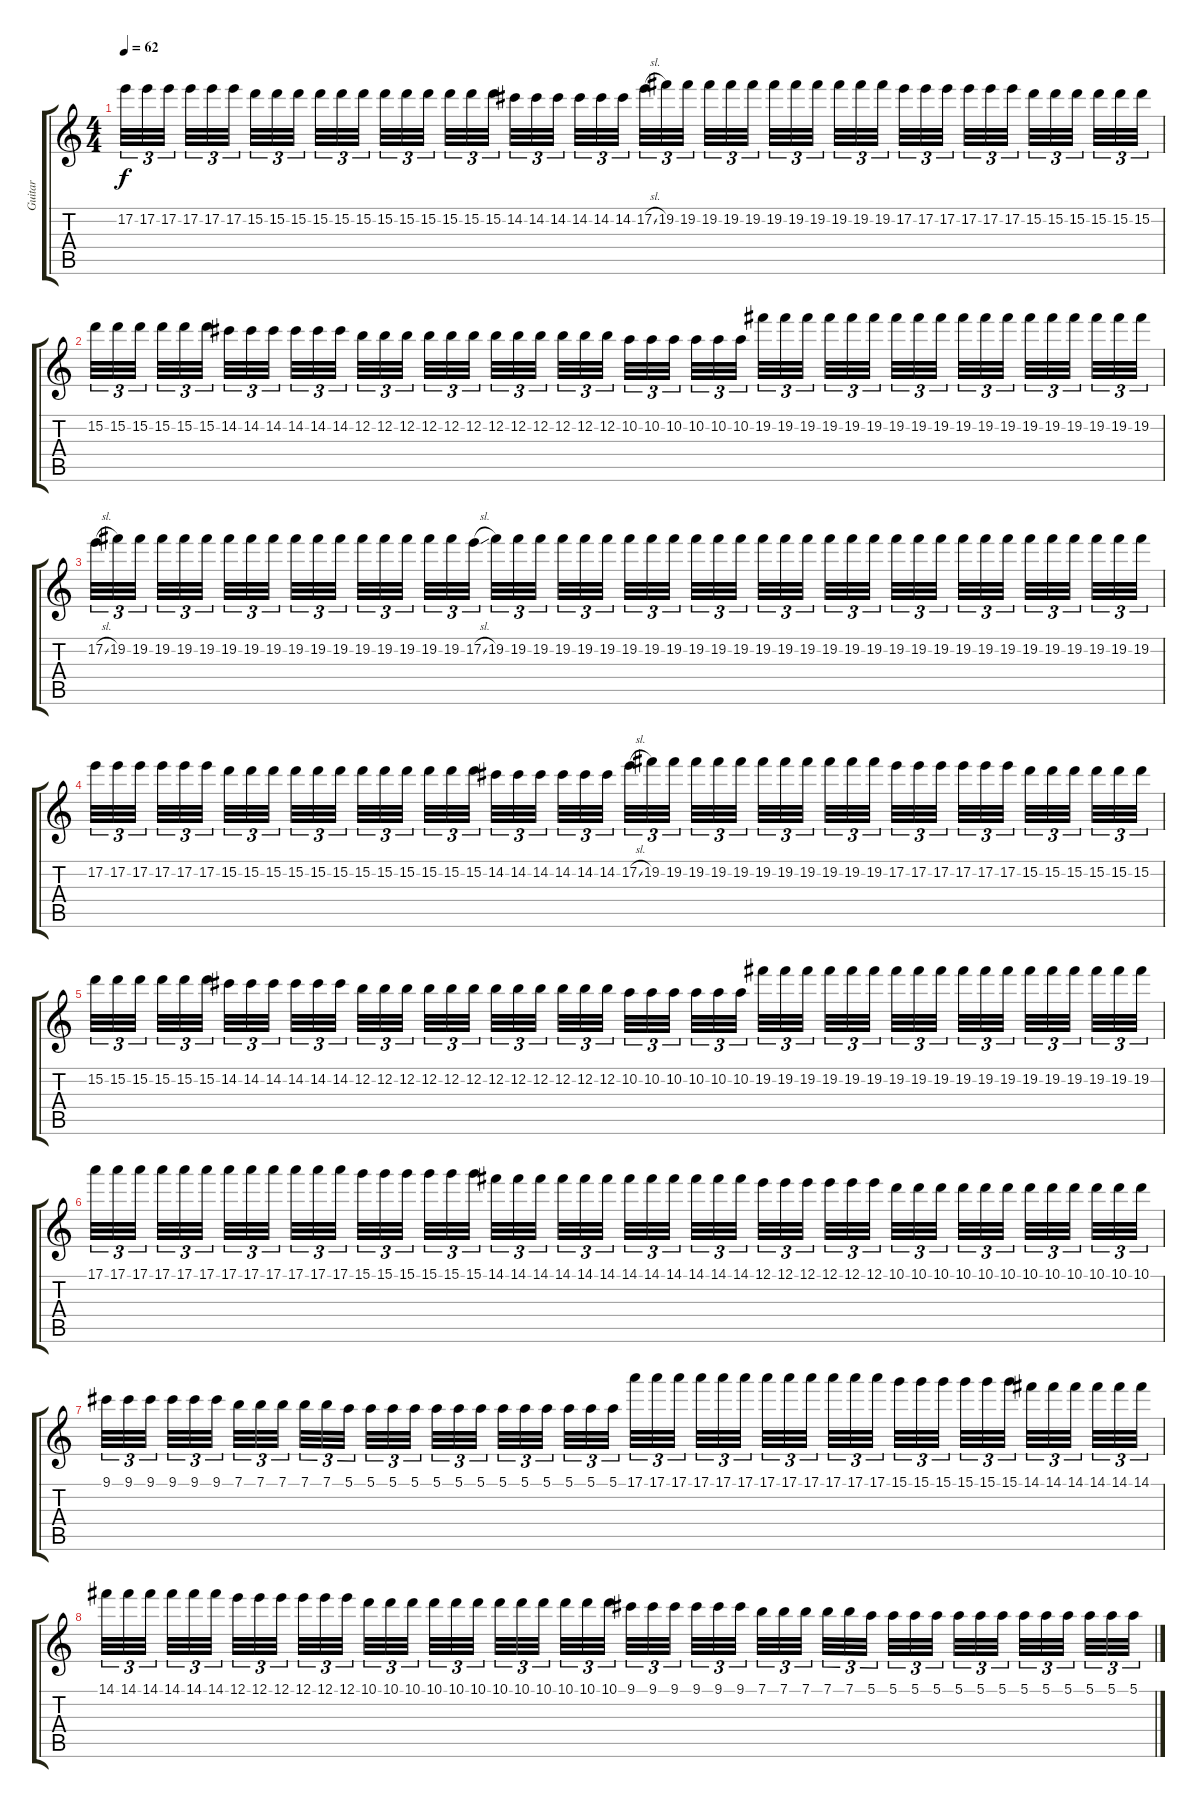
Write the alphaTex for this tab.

\track ("Guitar" "Guitar") {instrument electricguitarclean}
\staff {score tabs}
\tuning (E4 B3 G3 D3 A2 E2) {hide}
\ts (4 4)
\tempo 62
\clef g2
\ks c
17.2.32{tu (3 2) dy f} 17.2.32{tu (3 2)} 17.2.32{tu (3 2) beam splitsecondary} 17.2.32{tu (3 2)} 17.2.32{tu (3 2)} 17.2.32{tu (3 2) beam splitsecondary} 15.2.32{tu (3 2)} 15.2.32{tu (3 2)} 15.2.32{tu (3 2) beam splitsecondary} 15.2.32{tu (3 2)} 15.2.32{tu (3 2)} 15.2.32{tu (3 2)} 15.2.32{tu (3 2)} 15.2.32{tu (3 2)} 15.2.32{tu (3 2) beam splitsecondary} 15.2.32{tu (3 2)} 15.2.32{tu (3 2)} 15.2.32{tu (3 2) beam splitsecondary} 14.2.32{tu (3 2)} 14.2.32{tu (3 2)} 14.2.32{tu (3 2) beam splitsecondary} 14.2.32{tu (3 2)} 14.2.32{tu (3 2)} 14.2.32{tu (3 2)} 17.2{sl}.32{tu (3 2)} 19.2.32{tu (3 2)} 19.2.32{tu (3 2) beam splitsecondary} 19.2.32{tu (3 2)} 19.2.32{tu (3 2)} 19.2.32{tu (3 2) beam splitsecondary} 19.2.32{tu (3 2)} 19.2.32{tu (3 2)} 19.2.32{tu (3 2) beam splitsecondary} 19.2.32{tu (3 2)} 19.2.32{tu (3 2)} 19.2.32{tu (3 2)} 17.2.32{tu (3 2)} 17.2.32{tu (3 2)} 17.2.32{tu (3 2) beam splitsecondary} 17.2.32{tu (3 2)} 17.2.32{tu (3 2)} 17.2.32{tu (3 2) beam splitsecondary} 15.2.32{tu (3 2)} 15.2.32{tu (3 2)} 15.2.32{tu (3 2) beam splitsecondary} 15.2.32{tu (3 2)} 15.2.32{tu (3 2)} 15.2.32{tu (3 2)} |
15.2.32{tu (3 2)} 15.2.32{tu (3 2)} 15.2.32{tu (3 2) beam splitsecondary} 15.2.32{tu (3 2)} 15.2.32{tu (3 2)} 15.2.32{tu (3 2) beam splitsecondary} 14.2.32{tu (3 2)} 14.2.32{tu (3 2)} 14.2.32{tu (3 2) beam splitsecondary} 14.2.32{tu (3 2)} 14.2.32{tu (3 2)} 14.2.32{tu (3 2)} 12.2.32{tu (3 2)} 12.2.32{tu (3 2)} 12.2.32{tu (3 2) beam splitsecondary} 12.2.32{tu (3 2)} 12.2.32{tu (3 2)} 12.2.32{tu (3 2) beam splitsecondary} 12.2.32{tu (3 2)} 12.2.32{tu (3 2)} 12.2.32{tu (3 2) beam splitsecondary} 12.2.32{tu (3 2)} 12.2.32{tu (3 2)} 12.2.32{tu (3 2)} 10.2.32{tu (3 2)} 10.2.32{tu (3 2)} 10.2.32{tu (3 2) beam splitsecondary} 10.2.32{tu (3 2)} 10.2.32{tu (3 2)} 10.2.32{tu (3 2) beam splitsecondary} 19.2.32{tu (3 2)} 19.2.32{tu (3 2)} 19.2.32{tu (3 2) beam splitsecondary} 19.2.32{tu (3 2)} 19.2.32{tu (3 2)} 19.2.32{tu (3 2)} 19.2.32{tu (3 2)} 19.2.32{tu (3 2)} 19.2.32{tu (3 2) beam splitsecondary} 19.2.32{tu (3 2)} 19.2.32{tu (3 2)} 19.2.32{tu (3 2) beam splitsecondary} 19.2.32{tu (3 2)} 19.2.32{tu (3 2)} 19.2.32{tu (3 2) beam splitsecondary} 19.2.32{tu (3 2)} 19.2.32{tu (3 2)} 19.2.32{tu (3 2)} |
17.2{sl}.32{tu (3 2)} 19.2.32{tu (3 2)} 19.2.32{tu (3 2) beam splitsecondary} 19.2.32{tu (3 2)} 19.2.32{tu (3 2)} 19.2.32{tu (3 2) beam splitsecondary} 19.2.32{tu (3 2)} 19.2.32{tu (3 2)} 19.2.32{tu (3 2) beam splitsecondary} 19.2.32{tu (3 2)} 19.2.32{tu (3 2)} 19.2.32{tu (3 2)} 19.2.32{tu (3 2)} 19.2.32{tu (3 2)} 19.2.32{tu (3 2) beam splitsecondary} 19.2.32{tu (3 2)} 19.2.32{tu (3 2)} 17.2{sl}.32{tu (3 2) beam splitsecondary} 19.2.32{tu (3 2)} 19.2.32{tu (3 2)} 19.2.32{tu (3 2) beam splitsecondary} 19.2.32{tu (3 2)} 19.2.32{tu (3 2)} 19.2.32{tu (3 2)} 19.2.32{tu (3 2)} 19.2.32{tu (3 2)} 19.2.32{tu (3 2) beam splitsecondary} 19.2.32{tu (3 2)} 19.2.32{tu (3 2)} 19.2.32{tu (3 2) beam splitsecondary} 19.2.32{tu (3 2)} 19.2.32{tu (3 2)} 19.2.32{tu (3 2) beam splitsecondary} 19.2.32{tu (3 2)} 19.2.32{tu (3 2)} 19.2.32{tu (3 2)} 19.2.32{tu (3 2)} 19.2.32{tu (3 2)} 19.2.32{tu (3 2) beam splitsecondary} 19.2.32{tu (3 2)} 19.2.32{tu (3 2)} 19.2.32{tu (3 2) beam splitsecondary} 19.2.32{tu (3 2)} 19.2.32{tu (3 2)} 19.2.32{tu (3 2) beam splitsecondary} 19.2.32{tu (3 2)} 19.2.32{tu (3 2)} 19.2.32{tu (3 2)} |
17.2.32{tu (3 2)} 17.2.32{tu (3 2)} 17.2.32{tu (3 2) beam splitsecondary} 17.2.32{tu (3 2)} 17.2.32{tu (3 2)} 17.2.32{tu (3 2) beam splitsecondary} 15.2.32{tu (3 2)} 15.2.32{tu (3 2)} 15.2.32{tu (3 2) beam splitsecondary} 15.2.32{tu (3 2)} 15.2.32{tu (3 2)} 15.2.32{tu (3 2)} 15.2.32{tu (3 2)} 15.2.32{tu (3 2)} 15.2.32{tu (3 2) beam splitsecondary} 15.2.32{tu (3 2)} 15.2.32{tu (3 2)} 15.2.32{tu (3 2) beam splitsecondary} 14.2.32{tu (3 2)} 14.2.32{tu (3 2)} 14.2.32{tu (3 2) beam splitsecondary} 14.2.32{tu (3 2)} 14.2.32{tu (3 2)} 14.2.32{tu (3 2)} 17.2{sl}.32{tu (3 2)} 19.2.32{tu (3 2)} 19.2.32{tu (3 2) beam splitsecondary} 19.2.32{tu (3 2)} 19.2.32{tu (3 2)} 19.2.32{tu (3 2) beam splitsecondary} 19.2.32{tu (3 2)} 19.2.32{tu (3 2)} 19.2.32{tu (3 2) beam splitsecondary} 19.2.32{tu (3 2)} 19.2.32{tu (3 2)} 19.2.32{tu (3 2)} 17.2.32{tu (3 2)} 17.2.32{tu (3 2)} 17.2.32{tu (3 2) beam splitsecondary} 17.2.32{tu (3 2)} 17.2.32{tu (3 2)} 17.2.32{tu (3 2) beam splitsecondary} 15.2.32{tu (3 2)} 15.2.32{tu (3 2)} 15.2.32{tu (3 2) beam splitsecondary} 15.2.32{tu (3 2)} 15.2.32{tu (3 2)} 15.2.32{tu (3 2)} |
15.2.32{tu (3 2)} 15.2.32{tu (3 2)} 15.2.32{tu (3 2) beam splitsecondary} 15.2.32{tu (3 2)} 15.2.32{tu (3 2)} 15.2.32{tu (3 2) beam splitsecondary} 14.2.32{tu (3 2)} 14.2.32{tu (3 2)} 14.2.32{tu (3 2) beam splitsecondary} 14.2.32{tu (3 2)} 14.2.32{tu (3 2)} 14.2.32{tu (3 2)} 12.2.32{tu (3 2)} 12.2.32{tu (3 2)} 12.2.32{tu (3 2) beam splitsecondary} 12.2.32{tu (3 2)} 12.2.32{tu (3 2)} 12.2.32{tu (3 2) beam splitsecondary} 12.2.32{tu (3 2)} 12.2.32{tu (3 2)} 12.2.32{tu (3 2) beam splitsecondary} 12.2.32{tu (3 2)} 12.2.32{tu (3 2)} 12.2.32{tu (3 2)} 10.2.32{tu (3 2)} 10.2.32{tu (3 2)} 10.2.32{tu (3 2) beam splitsecondary} 10.2.32{tu (3 2)} 10.2.32{tu (3 2)} 10.2.32{tu (3 2) beam splitsecondary} 19.2.32{tu (3 2)} 19.2.32{tu (3 2)} 19.2.32{tu (3 2) beam splitsecondary} 19.2.32{tu (3 2)} 19.2.32{tu (3 2)} 19.2.32{tu (3 2)} 19.2.32{tu (3 2)} 19.2.32{tu (3 2)} 19.2.32{tu (3 2) beam splitsecondary} 19.2.32{tu (3 2)} 19.2.32{tu (3 2)} 19.2.32{tu (3 2) beam splitsecondary} 19.2.32{tu (3 2)} 19.2.32{tu (3 2)} 19.2.32{tu (3 2) beam splitsecondary} 19.2.32{tu (3 2)} 19.2.32{tu (3 2)} 19.2.32{tu (3 2)} |
17.1.32{tu (3 2)} 17.1.32{tu (3 2)} 17.1.32{tu (3 2) beam splitsecondary} 17.1.32{tu (3 2)} 17.1.32{tu (3 2)} 17.1.32{tu (3 2) beam splitsecondary} 17.1.32{tu (3 2)} 17.1.32{tu (3 2)} 17.1.32{tu (3 2) beam splitsecondary} 17.1.32{tu (3 2)} 17.1.32{tu (3 2)} 17.1.32{tu (3 2)} 15.1.32{tu (3 2)} 15.1.32{tu (3 2)} 15.1.32{tu (3 2) beam splitsecondary} 15.1.32{tu (3 2)} 15.1.32{tu (3 2)} 15.1.32{tu (3 2) beam splitsecondary} 14.1.32{tu (3 2)} 14.1.32{tu (3 2)} 14.1.32{tu (3 2) beam splitsecondary} 14.1.32{tu (3 2)} 14.1.32{tu (3 2)} 14.1.32{tu (3 2)} 14.1.32{tu (3 2)} 14.1.32{tu (3 2)} 14.1.32{tu (3 2) beam splitsecondary} 14.1.32{tu (3 2)} 14.1.32{tu (3 2)} 14.1.32{tu (3 2) beam splitsecondary} 12.1.32{tu (3 2)} 12.1.32{tu (3 2)} 12.1.32{tu (3 2) beam splitsecondary} 12.1.32{tu (3 2)} 12.1.32{tu (3 2)} 12.1.32{tu (3 2)} 10.1.32{tu (3 2)} 10.1.32{tu (3 2)} 10.1.32{tu (3 2) beam splitsecondary} 10.1.32{tu (3 2)} 10.1.32{tu (3 2)} 10.1.32{tu (3 2) beam splitsecondary} 10.1.32{tu (3 2)} 10.1.32{tu (3 2)} 10.1.32{tu (3 2) beam splitsecondary} 10.1.32{tu (3 2)} 10.1.32{tu (3 2)} 10.1.32{tu (3 2)} |
9.1.32{tu (3 2)} 9.1.32{tu (3 2)} 9.1.32{tu (3 2) beam splitsecondary} 9.1.32{tu (3 2)} 9.1.32{tu (3 2)} 9.1.32{tu (3 2) beam splitsecondary} 7.1.32{tu (3 2)} 7.1.32{tu (3 2)} 7.1.32{tu (3 2) beam splitsecondary} 7.1.32{tu (3 2)} 7.1.32{tu (3 2)} 5.1.32{tu (3 2)} 5.1.32{tu (3 2)} 5.1.32{tu (3 2)} 5.1.32{tu (3 2) beam splitsecondary} 5.1.32{tu (3 2)} 5.1.32{tu (3 2)} 5.1.32{tu (3 2) beam splitsecondary} 5.1.32{tu (3 2)} 5.1.32{tu (3 2)} 5.1.32{tu (3 2) beam splitsecondary} 5.1.32{tu (3 2)} 5.1.32{tu (3 2)} 5.1.32{tu (3 2)} 17.1.32{tu (3 2)} 17.1.32{tu (3 2)} 17.1.32{tu (3 2) beam splitsecondary} 17.1.32{tu (3 2)} 17.1.32{tu (3 2)} 17.1.32{tu (3 2) beam splitsecondary} 17.1.32{tu (3 2)} 17.1.32{tu (3 2)} 17.1.32{tu (3 2) beam splitsecondary} 17.1.32{tu (3 2)} 17.1.32{tu (3 2)} 17.1.32{tu (3 2)} 15.1.32{tu (3 2)} 15.1.32{tu (3 2)} 15.1.32{tu (3 2) beam splitsecondary} 15.1.32{tu (3 2)} 15.1.32{tu (3 2)} 15.1.32{tu (3 2) beam splitsecondary} 14.1.32{tu (3 2)} 14.1.32{tu (3 2)} 14.1.32{tu (3 2) beam splitsecondary} 14.1.32{tu (3 2)} 14.1.32{tu (3 2)} 14.1.32{tu (3 2)} |
14.1.32{tu (3 2)} 14.1.32{tu (3 2)} 14.1.32{tu (3 2) beam splitsecondary} 14.1.32{tu (3 2)} 14.1.32{tu (3 2)} 14.1.32{tu (3 2) beam splitsecondary} 12.1.32{tu (3 2)} 12.1.32{tu (3 2)} 12.1.32{tu (3 2) beam splitsecondary} 12.1.32{tu (3 2)} 12.1.32{tu (3 2)} 12.1.32{tu (3 2)} 10.1.32{tu (3 2)} 10.1.32{tu (3 2)} 10.1.32{tu (3 2) beam splitsecondary} 10.1.32{tu (3 2)} 10.1.32{tu (3 2)} 10.1.32{tu (3 2) beam splitsecondary} 10.1.32{tu (3 2)} 10.1.32{tu (3 2)} 10.1.32{tu (3 2) beam splitsecondary} 10.1.32{tu (3 2)} 10.1.32{tu (3 2)} 10.1.32{tu (3 2)} 9.1.32{tu (3 2)} 9.1.32{tu (3 2)} 9.1.32{tu (3 2) beam splitsecondary} 9.1.32{tu (3 2)} 9.1.32{tu (3 2)} 9.1.32{tu (3 2) beam splitsecondary} 7.1.32{tu (3 2)} 7.1.32{tu (3 2)} 7.1.32{tu (3 2) beam splitsecondary} 7.1.32{tu (3 2)} 7.1.32{tu (3 2)} 5.1.32{tu (3 2)} 5.1.32{tu (3 2)} 5.1.32{tu (3 2)} 5.1.32{tu (3 2) beam splitsecondary} 5.1.32{tu (3 2)} 5.1.32{tu (3 2)} 5.1.32{tu (3 2) beam splitsecondary} 5.1.32{tu (3 2)} 5.1.32{tu (3 2)} 5.1.32{tu (3 2) beam splitsecondary} 5.1.32{tu (3 2)} 5.1.32{tu (3 2)} 5.1.32{tu (3 2)}
